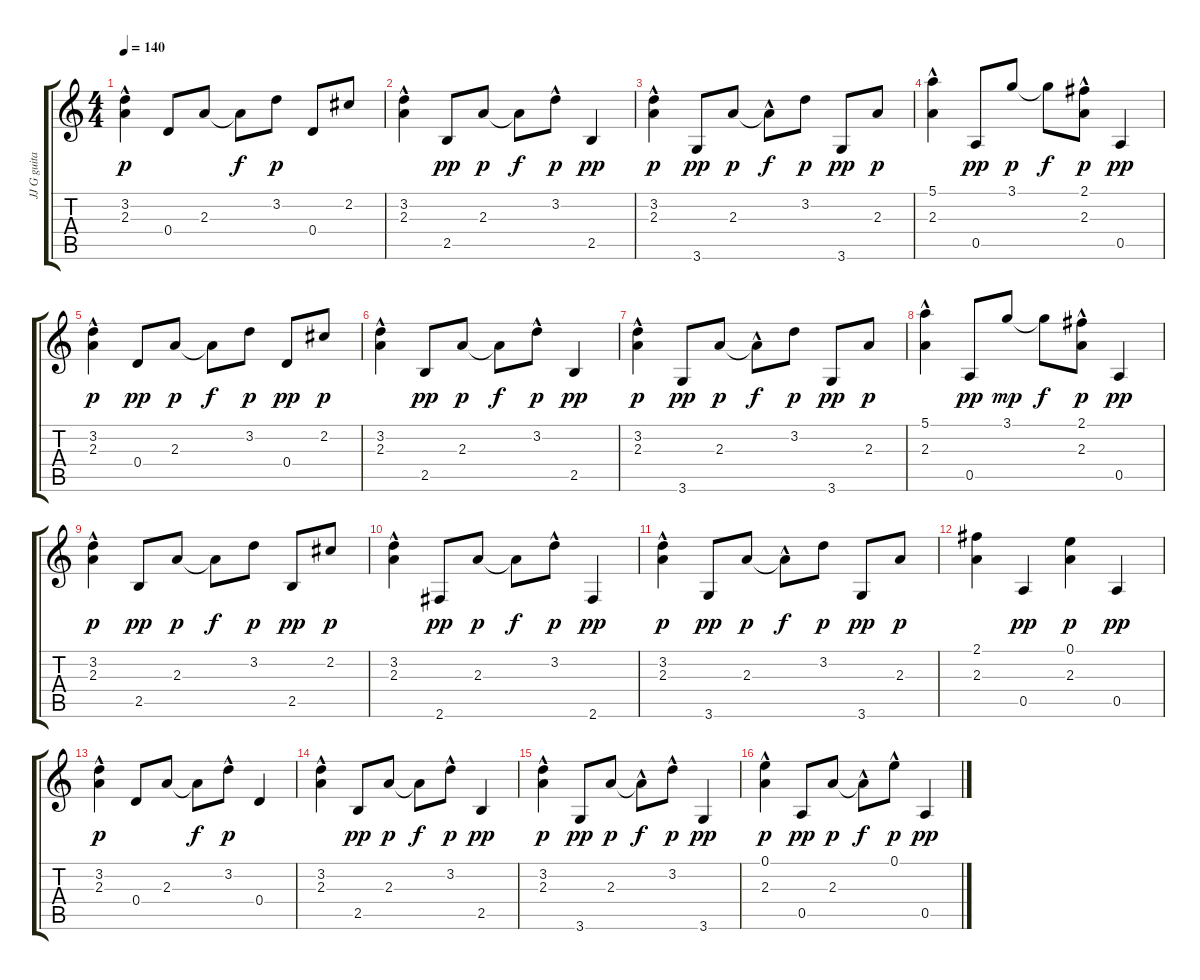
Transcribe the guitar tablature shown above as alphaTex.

\track ("JJ G guitare" "JJ G guita") {instrument acousticguitarsteel}
\staff {score tabs}
\tuning (E4 B3 G3 D3 A2 E2) {hide}
\ts (4 4)
\tempo 140
\clef g2
\ks c
(3.2{hac} 2.3{hac}).4{dy p} 0.4.8 2.3.8 2.3{t}.8{dy f} 3.2.8{dy p} 0.4.8 2.2.8 |
(3.2 2.3{hac}).4 2.5.8{dy pp} 2.3.8{dy p} 2.3{t}.8{dy f} 3.2{hac}.8{dy p} 2.5.4{dy pp} |
(3.2 2.3{hac}).4{dy p} 3.6.8{dy pp} 2.3.8{dy p} 2.3{hac t}.8{dy f} 3.2.8{dy p} 3.6.8{dy pp} 2.3.8{dy p} |
(5.1{hac} 2.3).4 0.5.8{dy pp} 3.1.8{dy p} 3.1{t}.8{dy f} (2.1{hac} 2.3{hac}).8{dy p} 0.5.4{dy pp} |
(3.2{hac} 2.3{hac}).4{dy p} 0.4.8{dy pp} 2.3.8{dy p} 2.3{t}.8{dy f} 3.2.8{dy p} 0.4.8{dy pp} 2.2.8{dy p} |
(3.2 2.3{hac}).4 2.5.8{dy pp} 2.3.8{dy p} 2.3{t}.8{dy f} 3.2{hac}.8{dy p} 2.5.4{dy pp} |
(3.2 2.3{hac}).4{dy p} 3.6.8{dy pp} 2.3.8{dy p} 2.3{hac t}.8{dy f} 3.2.8{dy p} 3.6.8{dy pp} 2.3.8{dy p} |
(5.1{hac} 2.3).4 0.5.8{dy pp} 3.1.8{dy mp} 3.1{t}.8{dy f} (2.1{hac} 2.3{hac}).8{dy p} 0.5.4{dy pp} |
(3.2{hac} 2.3{hac}).4{dy p} 2.5.8{dy pp} 2.3.8{dy p} 2.3{t}.8{dy f} 3.2.8{dy p} 2.5.8{dy pp} 2.2.8{dy p} |
(3.2 2.3{hac}).4 2.6.8{dy pp} 2.3.8{dy p} 2.3{t}.8{dy f} 3.2{hac}.8{dy p} 2.6.4{dy pp} |
(3.2 2.3{hac}).4{dy p} 3.6.8{dy pp} 2.3.8{dy p} 2.3{hac t}.8{dy f} 3.2.8{dy p} 3.6.8{dy pp} 2.3.8{dy p} |
(2.1 2.3).4 0.5.4{dy pp} (0.1 2.3).4{dy p} 0.5.4{dy pp} |
(3.2{hac} 2.3{hac}).4{dy p} 0.4.8 2.3.8 2.3{t}.8{dy f} 3.2{hac}.8{dy p} 0.4.4 |
(3.2 2.3{hac}).4 2.5.8{dy pp} 2.3.8{dy p} 2.3{t}.8{dy f} 3.2{hac}.8{dy p} 2.5.4{dy pp} |
(3.2 2.3{hac}).4{dy p} 3.6.8{dy pp} 2.3.8{dy p} 2.3{hac t}.8{dy f} 3.2{hac}.8{dy p} 3.6.4{dy pp} |
(0.1 2.3{hac}).4{dy p} 0.5.8{dy pp} 2.3.8{dy p} 2.3{hac t}.8{dy f} 0.1{hac}.8{dy p} 0.5.4{dy pp}
